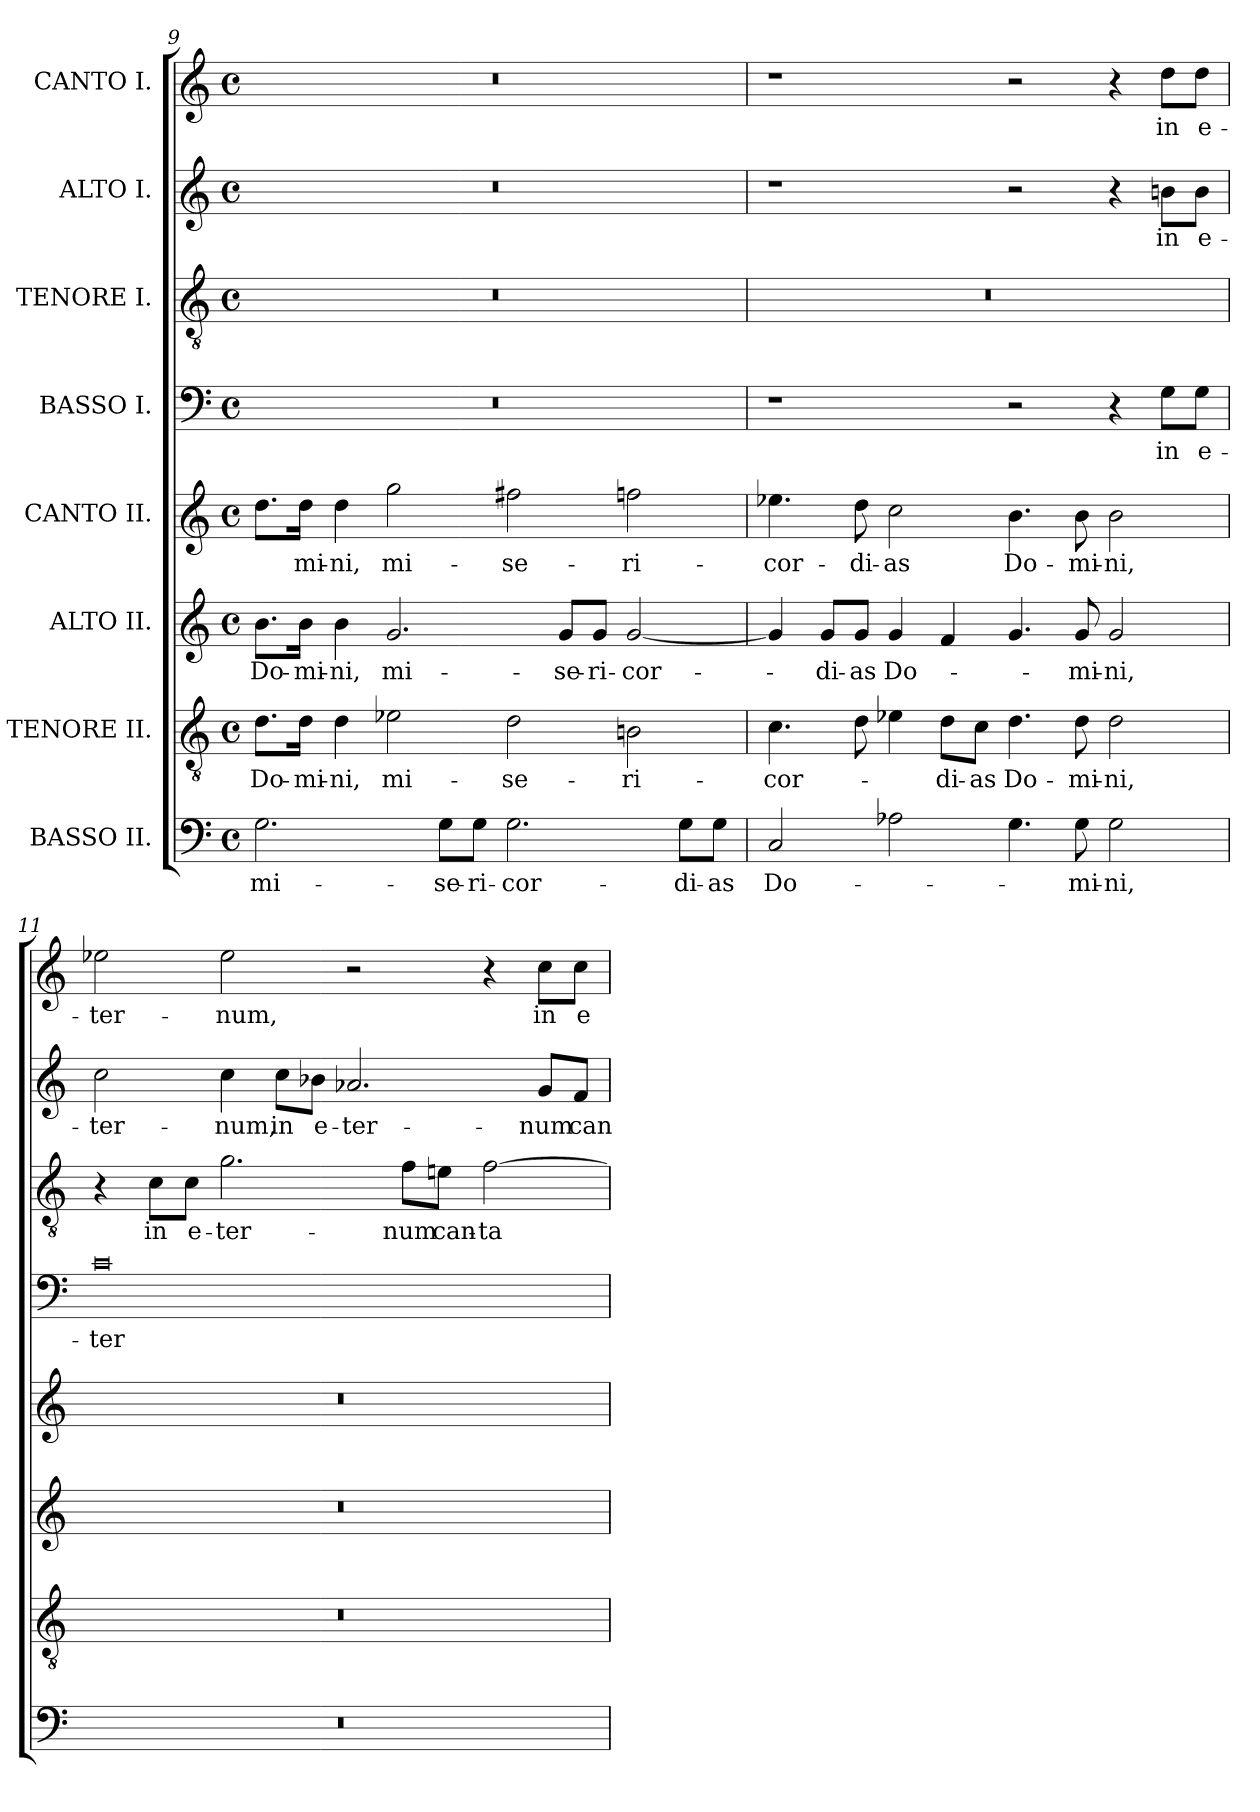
**kern	**text	**kern	**text	**kern	**text	**kern	**text	**kern	**text	**kern	**text	**kern	**text	**kern	**text
*part8	*part8	*part7	*part7	*part6	*part6	*part5	*part5	*part4	*part4	*part3	*part3	*part2	*part2	*part1	*part1
*staff8	*staff8	*staff7	*staff7	*staff6	*staff6	*staff5	*staff5	*staff4	*staff4	*staff3	*staff3	*staff2	*staff2	*staff1	*staff1
*I"BASSO II.	*	*I"TENORE II.	*	*I"ALTO II.	*	*I"CANTO II.	*	*I"BASSO I.	*	*I"TENORE I.	*	*I"ALTO I.	*	*I"CANTO I.	*
*clefF4	*	*clefGv2	*	*clefG2	*	*clefG2	*	*clefF4	*	*clefGv2	*	*clefG2	*	*clefG2	*
*k[]	*	*k[]	*	*k[]	*	*k[]	*	*k[]	*	*k[]	*	*k[]	*	*k[]	*
*M4/2	*	*M4/2	*	*M4/2	*	*M4/2	*	*M4/2	*	*M4/2	*	*M4/2	*	*M4/2	*
*met(c)	*	*met(c)	*	*met(c)	*	*met(c)	*	*met(c)	*	*met(c)	*	*met(c)	*	*met(c)	*
=9	=9	=9	=9	=9	=9	=9	=9	=9	=9	=9	=9	=9	=9	=9	=9
!	!LO:LY:b	!	!LO:LY:b	!	!LO:LY:b	!	!	!	!	!	!	!	!	!	!
2.G\	mi-	8.d\L	Do-	8.b\L	Do-	8.dd\L	.	0r	.	0r	.	0r	.	0r	.
!	!	!	!LO:LY:b	!	!LO:LY:b	!	!LO:LY:b	!	!	!	!	!	!	!	!
.	.	16d\Jk	-mi-	16b\Jk	-mi-	16dd\Jk	-mi-	.	.	.	.	.	.	.	.
!	!	!	!LO:LY:b	!	!LO:LY:b	!	!LO:LY:b	!	!	!	!	!	!	!	!
.	.	4d\	-ni,	4b\	-ni,	4dd\	-ni,	.	.	.	.	.	.	.	.
!	!	!	!LO:LY:b	!	!LO:LY:b	!	!LO:LY:b	!	!	!	!	!	!	!	!
.	.	2e-X\	mi-	2.g/	mi-	2gg\	mi-	.	.	.	.	.	.	.	.
!	!LO:LY:b	!	!	!	!	!	!	!	!	!	!	!	!	!	!
8G\L	-se-	.	.	.	.	.	.	.	.	.	.	.	.	.	.
!	!LO:LY:b	!	!	!	!	!	!	!	!	!	!	!	!	!	!
8G\J	-ri-	.	.	.	.	.	.	.	.	.	.	.	.	.	.
!	!LO:LY:b	!	!LO:LY:b	!	!	!	!LO:LY:b	!	!	!	!	!	!	!	!
2.G\	-cor-	2d\	-se-	.	.	2ff#X\	-se-	.	.	.	.	.	.	.	.
!	!	!	!	!	!LO:LY:b	!	!	!	!	!	!	!	!	!	!
.	.	.	.	8g/L	-se-	.	.	.	.	.	.	.	.	.	.
!	!	!	!	!	!LO:LY:b	!	!	!	!	!	!	!	!	!	!
.	.	.	.	8g/J	-ri-	.	.	.	.	.	.	.	.	.	.
!	!	!	!LO:LY:b	!	!LO:LY:b	!	!LO:LY:b	!	!	!	!	!	!	!	!
.	.	2Bn\	-ri-	[2g/	-cor-	2ffn\	-ri-	.	.	.	.	.	.	.	.
!	!LO:LY:b	!	!	!	!	!	!	!	!	!	!	!	!	!	!
8G\L	-di-	.	.	.	.	.	.	.	.	.	.	.	.	.	.
!	!LO:LY:b	!	!	!	!	!	!	!	!	!	!	!	!	!	!
8G\J	-as	.	.	.	.	.	.	.	.	.	.	.	.	.	.
=10	=10	=10	=10	=10	=10	=10	=10	=10	=10	=10	=10	=10	=10	=10	=10
!	!LO:LY:b	!	!LO:LY:b	!	!	!	!LO:LY:b	!	!	!	!	!	!	!	!
2C/	Do-	4.c\	-cor-	4g/]	.	4.ee-X\	-cor-	1r	.	0r	.	1r	.	1r	.
!	!	!	!	!	!LO:LY:b	!	!	!	!	!	!	!	!	!	!
.	.	.	.	8g/L	-di-	.	.	.	.	.	.	.	.	.	.
!	!	!	!	!	!LO:LY:b	!	!LO:LY:b	!	!	!	!	!	!	!	!
.	.	8d\	.	8g/J	-as	8dd\	-di-	.	.	.	.	.	.	.	.
!	!	!	!	!	!LO:LY:b	!	!LO:LY:b	!	!	!	!	!	!	!	!
2A-X\	.	4e-X\	.	4g/	Do-	2cc\	-as	.	.	.	.	.	.	.	.
!	!	!	!LO:LY:b	!	!	!	!	!	!	!	!	!	!	!	!
.	.	8d\L	-di-	4f/	.	.	.	.	.	.	.	.	.	.	.
!	!	!	!LO:LY:b	!	!	!	!	!	!	!	!	!	!	!	!
.	.	8c\J	-as	.	.	.	.	.	.	.	.	.	.	.	.
!	!	!	!LO:LY:b	!	!	!	!LO:LY:b	!	!	!	!	!	!	!	!
4.G\	.	4.d\	Do-	4.g/	.	4.b\	Do-	2r	.	.	.	2r	.	2r	.
!	!LO:LY:b	!	!LO:LY:b	!	!LO:LY:b	!	!LO:LY:b	!	!	!	!	!	!	!	!
8G\	-mi-	8d\	-mi-	8g/	-mi-	8b\	-mi-	.	.	.	.	.	.	.	.
!	!LO:LY:b	!	!LO:LY:b	!	!LO:LY:b	!	!LO:LY:b	!	!	!	!	!	!	!	!
2G\	-ni,	2d\	-ni,	2g/	-ni,	2b\	-ni,	4r	.	.	.	4r	.	4r	.
!	!	!	!	!	!	!	!	!	!LO:LY:b	!	!	!	!LO:LY:b	!	!LO:LY:b
.	.	.	.	.	.	.	.	8G\L	in	.	.	8bn\L	in	8dd\L	in
!	!	!	!	!	!	!	!	!	!LO:LY:b	!	!	!	!LO:LY:b	!	!LO:LY:b
.	.	.	.	.	.	.	.	8G\J	e-	.	.	8b\J	e-	8dd\J	e-
!!LO:PB:g=z
=11	=11	=11	=11	=11	=11	=11	=11	=11	=11	=11	=11	=11	=11	=11	=11
!	!	!	!	!	!	!	!	!	!LO:LY:b	!	!	!	!LO:LY:b	!	!LO:LY:b
0r	.	0r	.	0r	.	0r	.	0c	-ter-	4r	.	2cc\	-ter-	2ee-X\	-ter-
!	!	!	!	!	!	!	!	!	!	!	!LO:LY:b	!	!	!	!
.	.	.	.	.	.	.	.	.	.	8c\L	in	.	.	.	.
!	!	!	!	!	!	!	!	!	!	!	!LO:LY:b	!	!	!	!
.	.	.	.	.	.	.	.	.	.	8c\J	e-	.	.	.	.
!	!	!	!	!	!	!	!	!	!	!	!LO:LY:b	!	!LO:LY:b	!	!LO:LY:b
.	.	.	.	.	.	.	.	.	.	2.g\	-ter-	4cc\	-num,	2ee-\	-num,
!	!	!	!	!	!	!	!	!	!	!	!	!	!LO:LY:b	!	!
.	.	.	.	.	.	.	.	.	.	.	.	8cc\L	in	.	.
!	!	!	!	!	!	!	!	!	!	!	!	!	!LO:LY:b	!	!
.	.	.	.	.	.	.	.	.	.	.	.	8b-X\J	e-	.	.
!	!	!	!	!	!	!	!	!	!	!	!	!	!LO:LY:b	!	!
.	.	.	.	.	.	.	.	.	.	.	.	2.a-X/	-ter-	2r	.
!	!	!	!	!	!	!	!	!	!	!	!LO:LY:b	!	!	!	!
.	.	.	.	.	.	.	.	.	.	8f\L	-num	.	.	.	.
!	!	!	!	!	!	!	!	!	!	!	!LO:LY:b	!	!	!	!
.	.	.	.	.	.	.	.	.	.	8en\J	can-	.	.	.	.
!	!	!	!	!	!	!	!	!	!	!	!LO:LY:b	!	!	!	!
.	.	.	.	.	.	.	.	.	.	[2f\	-ta-	.	.	4r	.
!	!	!	!	!	!	!	!	!	!	!	!	!	!LO:LY:b	!	!LO:LY:b
.	.	.	.	.	.	.	.	.	.	.	.	8g/L	-num	8cc\L	in
!	!	!	!	!	!	!	!	!	!	!	!	!	!LO:LY:b	!	!LO:LY:b
.	.	.	.	.	.	.	.	.	.	.	.	8f/J	can-	8cc\J	e-
=	=	=	=	=	=	=	=	=	=	=	=	=	=	=	=
*-	*-	*-	*-	*-	*-	*-	*-	*-	*-	*-	*-	*-	*-	*-	*-
